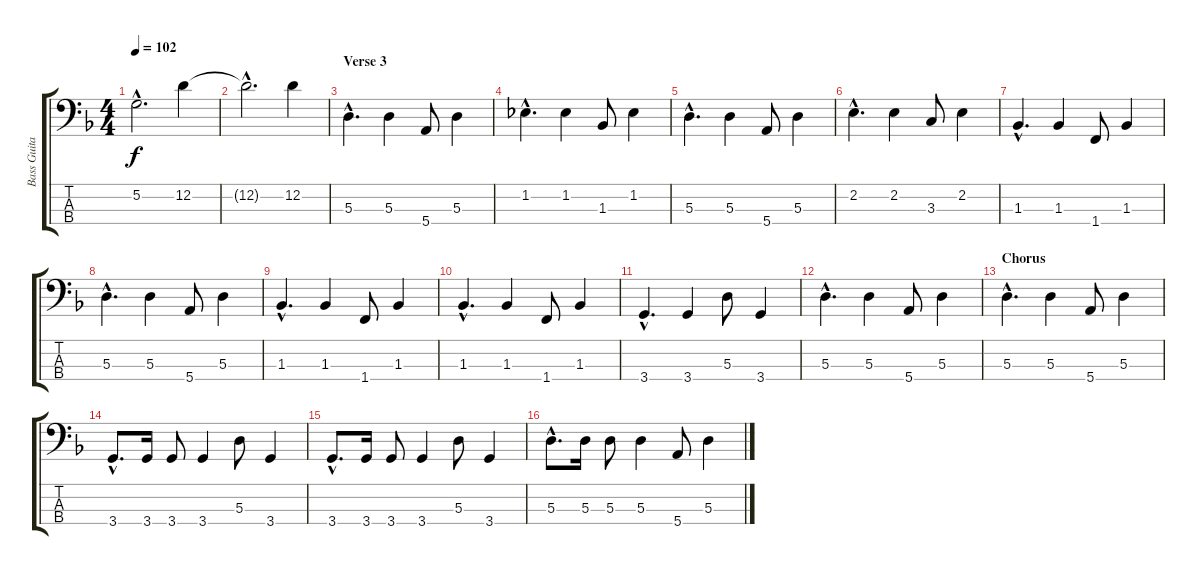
\track ("Bass Guitar" "Bass Guita") {instrument electricbassfinger}
\staff {score tabs}
\tuning (G2 D2 A1 E1) {hide}
\ts (4 4)
\tempo 102
\clef f4
\ks dminor
5.2{hac t}.2{d dy f} 12.2.4 |
12.2{hac t}.2{d} 12.2.4 |
\section ("" "Verse 3")
5.3{hac}.4{d} 5.3.4 5.4.8 5.3.4 |
1.2{hac}.4{d} 1.2.4 1.3.8 1.2.4 |
5.3{hac}.4{d} 5.3.4 5.4.8 5.3.4 |
2.2{hac}.4{d} 2.2.4 3.3.8 2.2.4 |
1.3{hac}.4{d} 1.3.4 1.4.8 1.3.4 |
5.3{hac}.4{d} 5.3.4 5.4.8 5.3.4 |
1.3{hac}.4{d} 1.3.4 1.4.8 1.3.4 |
1.3{hac}.4{d} 1.3.4 1.4.8 1.3.4 |
3.4{hac}.4{d} 3.4.4 5.3.8 3.4.4 |
5.3{hac}.4{d} 5.3.4 5.4.8 5.3.4 |
\section ("" "Chorus")
5.3{hac}.4{d} 5.3.4 5.4.8 5.3.4 |
3.4{hac}.8{d} 3.4.16 3.4.8 3.4.4 5.3.8 3.4.4 |
3.4{hac}.8{d} 3.4.16 3.4.8 3.4.4 5.3.8 3.4.4 |
5.3{hac}.8{d} 5.3.16 5.3.8 5.3.4 5.4.8 5.3.4
